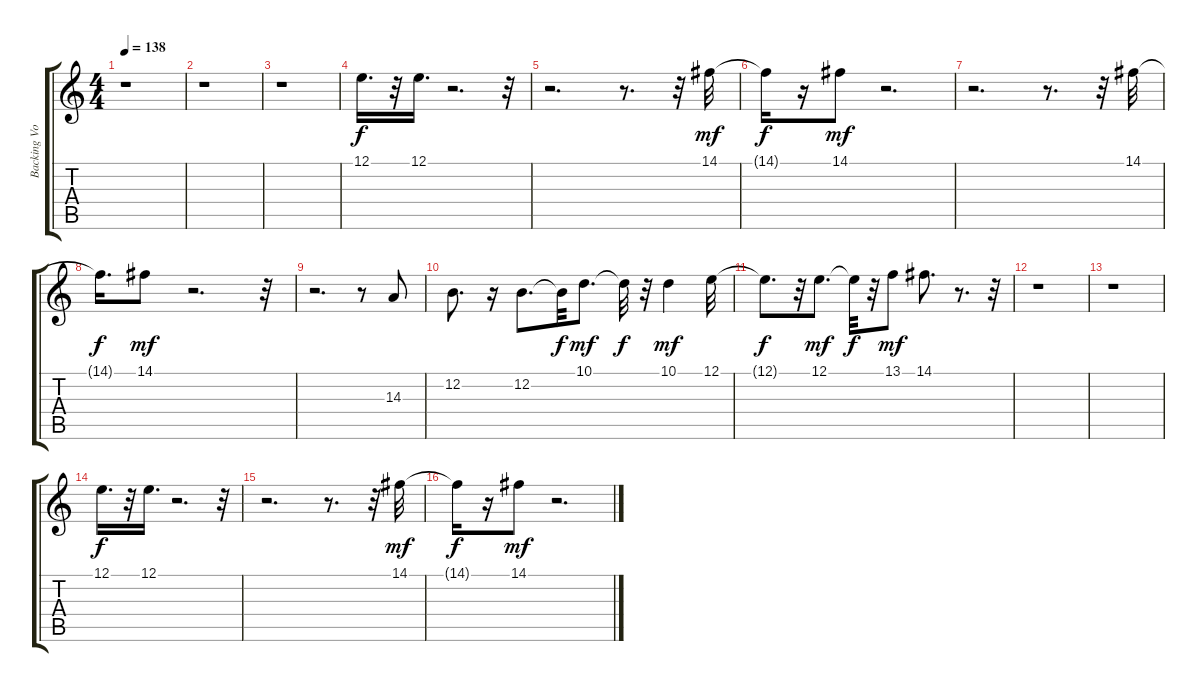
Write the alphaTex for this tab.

\track ("Backing Vocal" "Backing Vo") {instrument oboe}
\staff {score tabs}
\tuning (E4 B3 G3 D3 A2 E2) {hide}
\ts (4 4)
\tempo 138
\clef g2
\ks c
r.1{dy f} |
r.1 |
r.1 |
12.1.16{d} r.32 12.1.16{d} r.2{d} r.32 |
r.2{d} r.8{d} r.32 14.1.32{dy mf} |
14.1{t}.16{dy f} r.16 14.1.8{dy mf} r.2{d} |
r.2{d} r.8{d} r.32 14.1.32 |
14.1{t}.16{d dy f} 14.1.8{dy mf} r.2{d} r.32 |
r.2{d} r.8 14.3.8 |
12.2.8{d} r.16 12.2.8{d} 12.2{t}.32{dy f} 10.1.8{d dy mf} 10.1{t}.32{dy f} r.32 10.1.4{dy mf} 12.1.32 |
12.1{t}.8{d dy f} r.32 12.1.8{d dy mf} 12.1{t}.32{dy f} r.32 13.1.8{dy mf} 14.1.8{d} r.8{d} r.32 |
r.1 |
r.1 |
12.1.16{d dy f} r.32 12.1.16{d} r.2{d} r.32 |
r.2{d} r.8{d} r.32 14.1.32{dy mf} |
14.1{t}.16{dy f} r.16 14.1.8{dy mf} r.2{d}
